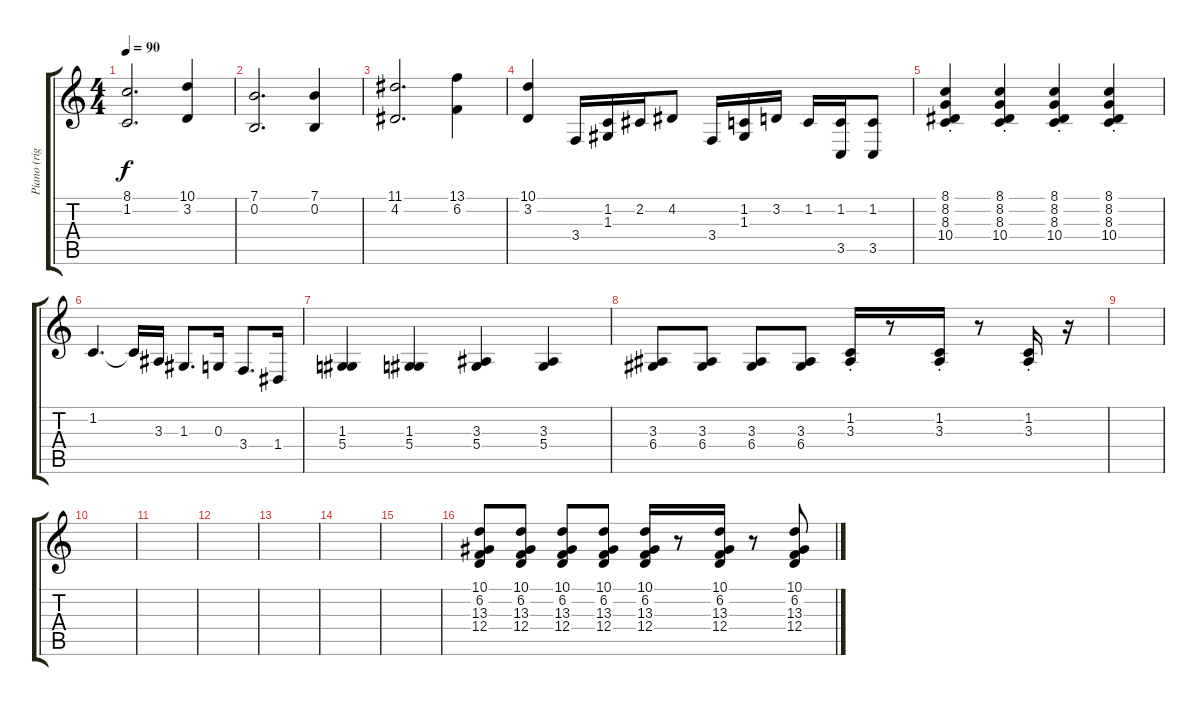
\track ("Piano (right hand)" "Piano (rig") {instrument acousticgrandpiano}
\staff {score tabs}
\tuning (E4 B3 G3 D3 A2 E2) {hide}
\ts (4 4)
\tempo 90
\clef g2
\ks c
(8.1 1.2).2{d dy f} (10.1 3.2).4 |
(7.1 0.2).2{d} (7.1 0.2).4 |
(11.1 4.2).2{d} (13.1 6.2).4 |
(10.1 3.2).4 3.4.16 (1.2 1.3).16 2.2.16 4.2.8 3.4.16 (1.2 1.3).16 3.2.16 1.2.16 (1.2 3.5).16 (1.2 3.5).8 |
(8.1{st} 8.2{st} 8.3{st} 10.4{st}).4 (8.1{st} 8.2{st} 8.3{st} 10.4{st}).4 (8.1{st} 8.2{st} 8.3{st} 10.4{st}).4 (8.1{st} 8.2{st} 8.3{st} 10.4{st}).4 |
1.2.4{d} 1.2{t}.16 3.3.16 1.3.8{d} 0.3.16 3.4.8{d} 1.4.16 |
(1.3 5.4).4 (1.3 5.4).4 (3.3 5.4).4 (3.3 5.4).4 |
(3.3 6.4).8 (3.3 6.4).8 (3.3 6.4).8 (3.3 6.4).8 (1.2{st} 3.3{st}).16 r.8 (1.2{st} 3.3{st}).16 r.8 (1.2{st} 3.3{st}).16 r.16 |
|
|
|
|
|
|
|
(10.1 6.2 13.3 12.4).8 (10.1 6.2 13.3 12.4).8 (10.1 6.2 13.3 12.4).8 (10.1 6.2 13.3 12.4).8 (10.1 6.2 13.3 12.4).16 r.8 (10.1 6.2 13.3 12.4).16 r.8 (10.1 6.2 13.3 12.4).8
